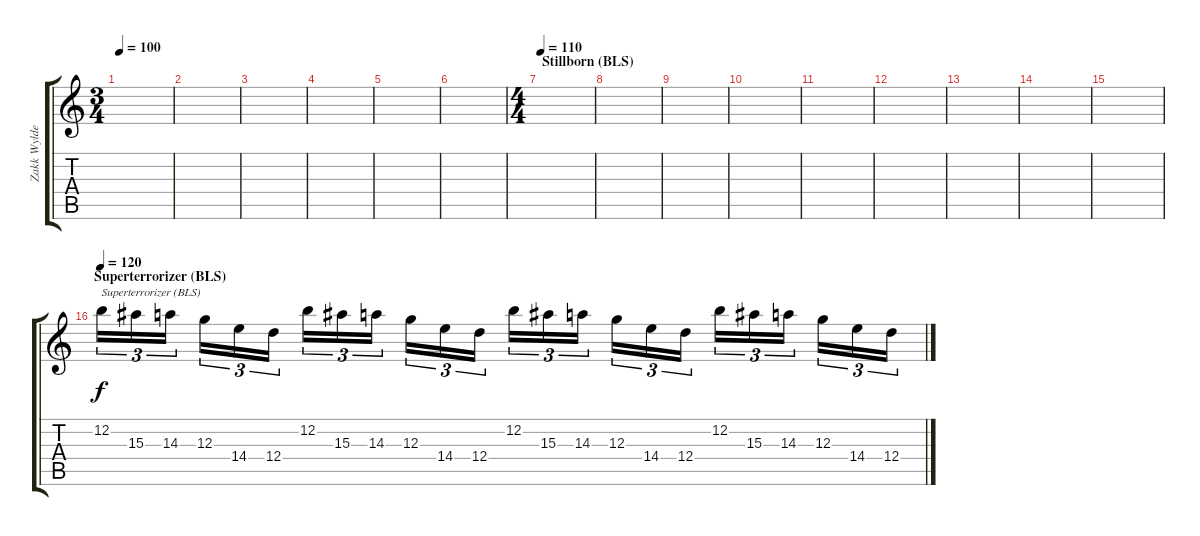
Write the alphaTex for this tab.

\track ("Zakk Wylde" "Zakk Wylde") {instrument overdrivenguitar}
\staff {score tabs}
\tuning (E4 B3 G3 D3 A2 D2) {hide}
\ts (3 4)
\tempo 100
\clef g2
\ks c
|
|
|
|
|
|
\ts (4 4)
\section ("" "Stillborn (BLS)")
\tempo 110
|
|
|
|
|
|
|
|
|
\section ("" "Superterrorizer (BLS)")
\tempo 120
12.2.16{tu (3 2) txt "Superterrorizer (BLS)" instrument overdrivenguitar} 15.3.16{tu (3 2)} 14.3.16{tu (3 2)} 12.3.16{tu (3 2)} 14.4.16{tu (3 2)} 12.4.16{tu (3 2)} 12.2.16{tu (3 2)} 15.3.16{tu (3 2)} 14.3.16{tu (3 2)} 12.3.16{tu (3 2)} 14.4.16{tu (3 2)} 12.4.16{tu (3 2)} 12.2.16{tu (3 2)} 15.3.16{tu (3 2)} 14.3.16{tu (3 2)} 12.3.16{tu (3 2)} 14.4.16{tu (3 2)} 12.4.16{tu (3 2)} 12.2.16{tu (3 2)} 15.3.16{tu (3 2)} 14.3.16{tu (3 2)} 12.3.16{tu (3 2)} 14.4.16{tu (3 2)} 12.4.16{tu (3 2)}
